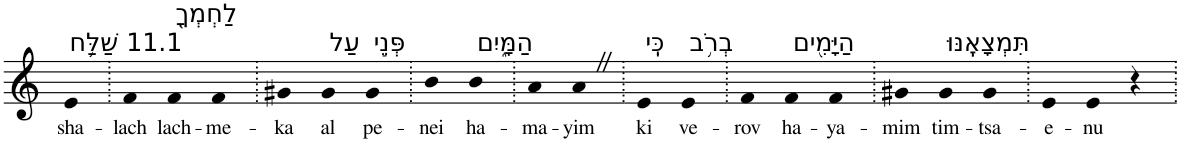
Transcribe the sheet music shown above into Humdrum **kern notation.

**kern	**text
*part1	*part1
*staff1	*staff1
*I"Piano	*
*I'Pno	*
*clefG2	*
*k[]	*
=1	=1
!LO:TX:a:t=11.1 שַׁלַּ֥ח	!
!	!LO:LY:b
4e	sha-
=2.	=2.
!	!LO:LY:b
4f	-lach
!LO:TX:a:t=לַחְמְךָ֖	!
!	!LO:LY:b
4f	lach-
!	!LO:LY:b
4f	-me-
=3.	=3.
!	!LO:LY:b
4g#X	-ka
!LO:TX:a:t=עַל	!
!	!LO:LY:b
4g#	al
!LO:TX:a:t=פְּנֵ֣י	!
!	!LO:LY:b
4g#	pe-
=4.	=4.
!	!LO:LY:b
4b	-nei
!LO:TX:a:t=הַמָּ֑יִם	!
!	!LO:LY:b
4b	ha-
=5.	=5.
!	!LO:LY:b
4a	-ma-
!	!LO:LY:b
4aZ	-yim
=6.	=6.
!LO:TX:a:t=כִּֽי	!
!	!LO:LY:b
4e	ki
!LO:TX:a:t=בְרֹ֥ב	!
!	!LO:LY:b
4e	ve-
=7.	=7.
!	!LO:LY:b
4f	-rov
!LO:TX:a:t=הַיָּמִ֖ים	!
!	!LO:LY:b
4f	ha-
!	!LO:LY:b
4f	-ya-
=8.	=8.
!	!LO:LY:b
4g#X	-mim
!LO:TX:a:t=תִּמְצָאֶֽנּוּ	!
!	!LO:LY:b
4g#	tim-
!	!LO:LY:b
4g#	-tsa-
=9.	=9.
!	!LO:LY:b
4e	-e-
!	!LO:LY:b
4e	-nu
4r	.
=.	=.
*-	*-
